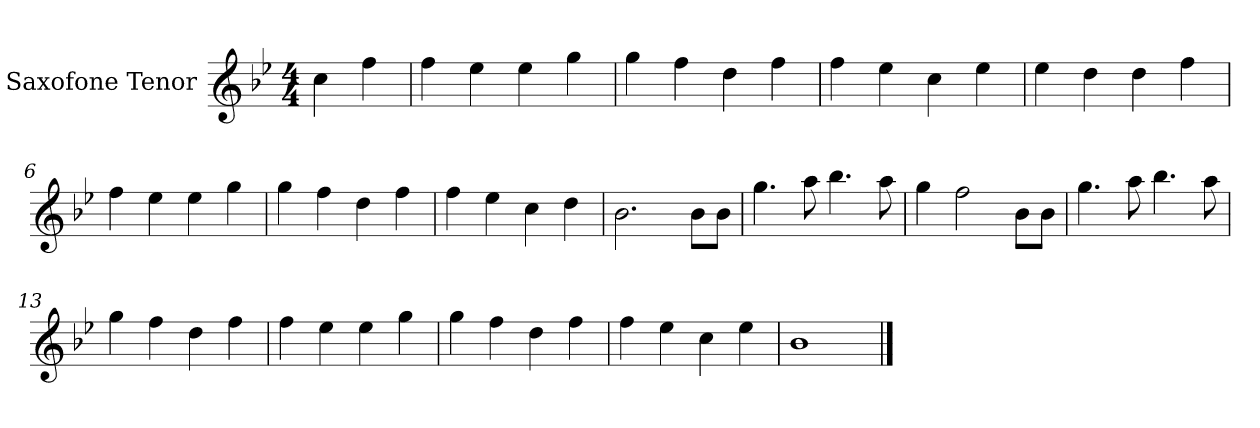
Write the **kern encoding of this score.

**kern
*part1
*staff1
*I"Saxofone Tenor
*I'Sax. Tn.
*clefG2
*ITrd8c14
*k[b-e-]
*M4/4
=1
4c\
4f\
=2
4f\
4e-\
4e-\
4g\
=3
4g\
4f\
4d\
4f\
=4
4f\
4e-\
4c\
4e-\
=5
4e-\
4d\
4d\
4f\
=6
4f\
4e-\
4e-\
4g\
=7
4g\
4f\
4d\
4f\
!!LO:LB:g=z
=8
4f\
4e-\
4c\
4d\
=9
2.B-\
8B-\L
8B-\J
=10
4.g\
8a\
4.b-\
8a\
=11
4g\
2f\
8B-\L
8B-\J
=12
4.g\
8a\
4.b-\
8a\
=13
4g\
4f\
4d\
4f\
=14
4f\
4e-\
4e-\
4g\
!!LO:LB:g=z
=15
4g\
4f\
4d\
4f\
=16
4f\
4e-\
4c\
4e-\
=17
1B-
==
*-
